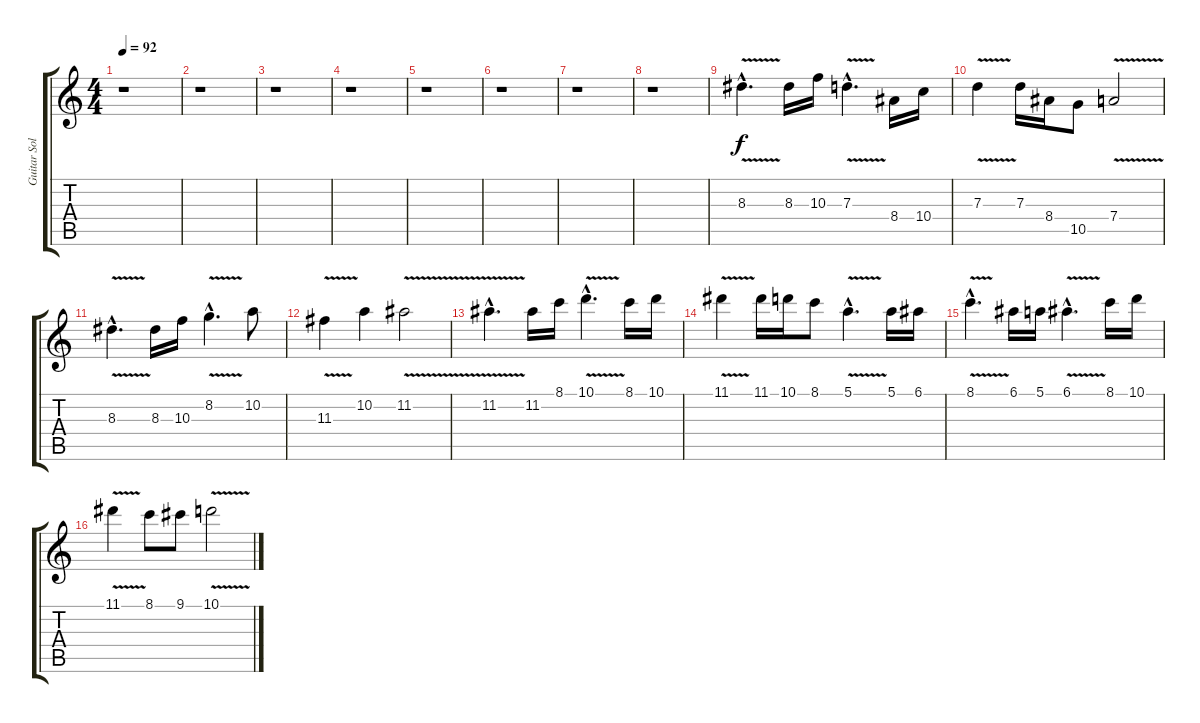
\track ("Guitar Solo 2" "Guitar Sol") {instrument distortionguitar}
\staff {score tabs}
\tuning (E4 B3 G3 D3 A2 E2) {hide}
\ts (4 4)
\tempo 92
\clef g2
\ks c
r.1{dy f} |
r.1 |
r.1 |
r.1 |
r.1 |
r.1 |
r.1 |
r.1 |
8.3{v hac}.4{d} 8.3.16 10.3.16 7.3{v hac}.4{d} 8.4.16 10.4.16 |
7.3{v}.4 7.3.16 8.4.16 10.5.8 7.4{v}.2 |
8.3{v hac}.4{d} 8.3.16 10.3.16 8.2{v hac}.4{d} 10.2.8 |
11.3{v}.4 10.2.4 11.2{v}.2 |
11.2{v hac}.4{d} 11.2.16 8.1.16 10.1{v hac}.4{d} 8.1.16 10.1.16 |
11.1{v}.4 11.1.16 10.1.16 8.1.8 5.1{v hac}.4{d} 5.1.16 6.1.16 |
8.1{v hac}.4{d} 6.1.16 5.1.16 6.1{v hac}.4{d} 8.1.16 10.1.16 |
11.1{v}.4 8.1.8 9.1.8 10.1{v}.2
